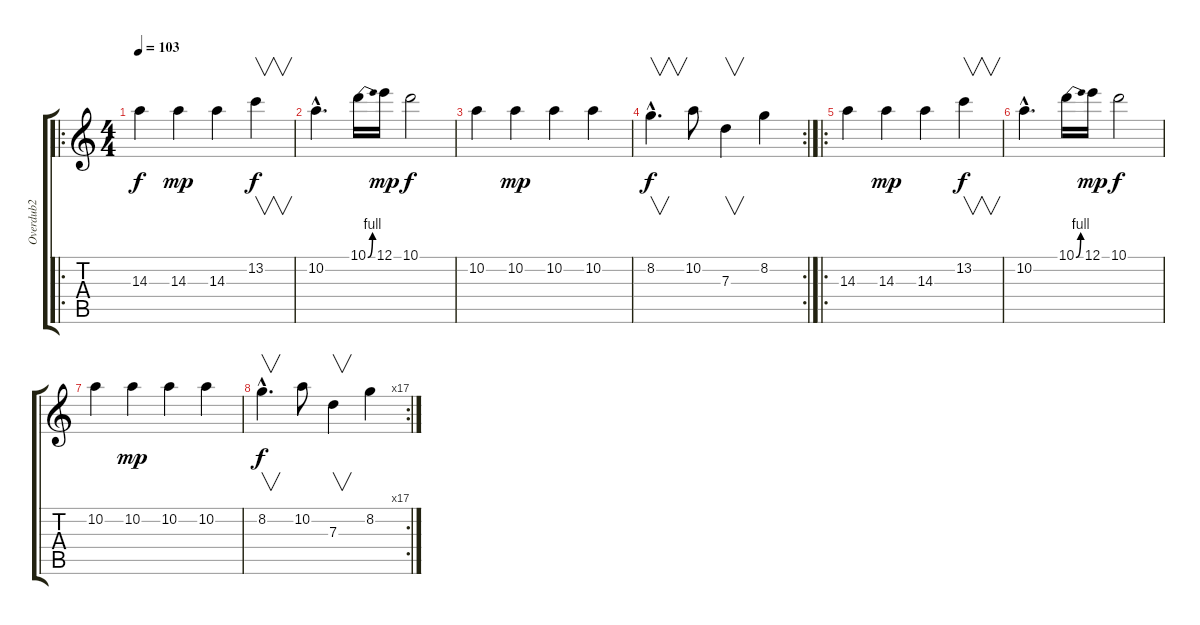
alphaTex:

\track ("Overdub2" "Overdub2") {instrument electricguitarclean}
\staff {score tabs}
\tuning (E4 B3 G3 D3 A2 E2) {hide}
\ro
\ts (4 4)
\tempo 103
\clef g2
\ks c
14.3.4{dy f} 14.3.4{dy mp} 14.3.4 13.2.4{v dy f} |
10.2{hac}.4{d} 10.1{be (bend 0 0 60 4)}.16 12.1.16{dy mp} 10.1.2{dy f} |
10.2.4 10.2.4{dy mp} 10.2.4 10.2.4 |
\rc 2
8.2{hac}.4{v d dy f} 10.2.8 7.3.4{v} 8.2.4 |
\ro
14.3.4 14.3.4{dy mp} 14.3.4 13.2.4{v dy f} |
10.2{hac}.4{d} 10.1{be (bend 0 0 60 4)}.16 12.1.16{dy mp} 10.1.2{dy f} |
10.2.4 10.2.4{dy mp} 10.2.4 10.2.4 |
\rc 17
8.2{hac}.4{v d dy f} 10.2.8 7.3.4{v} 8.2.4
